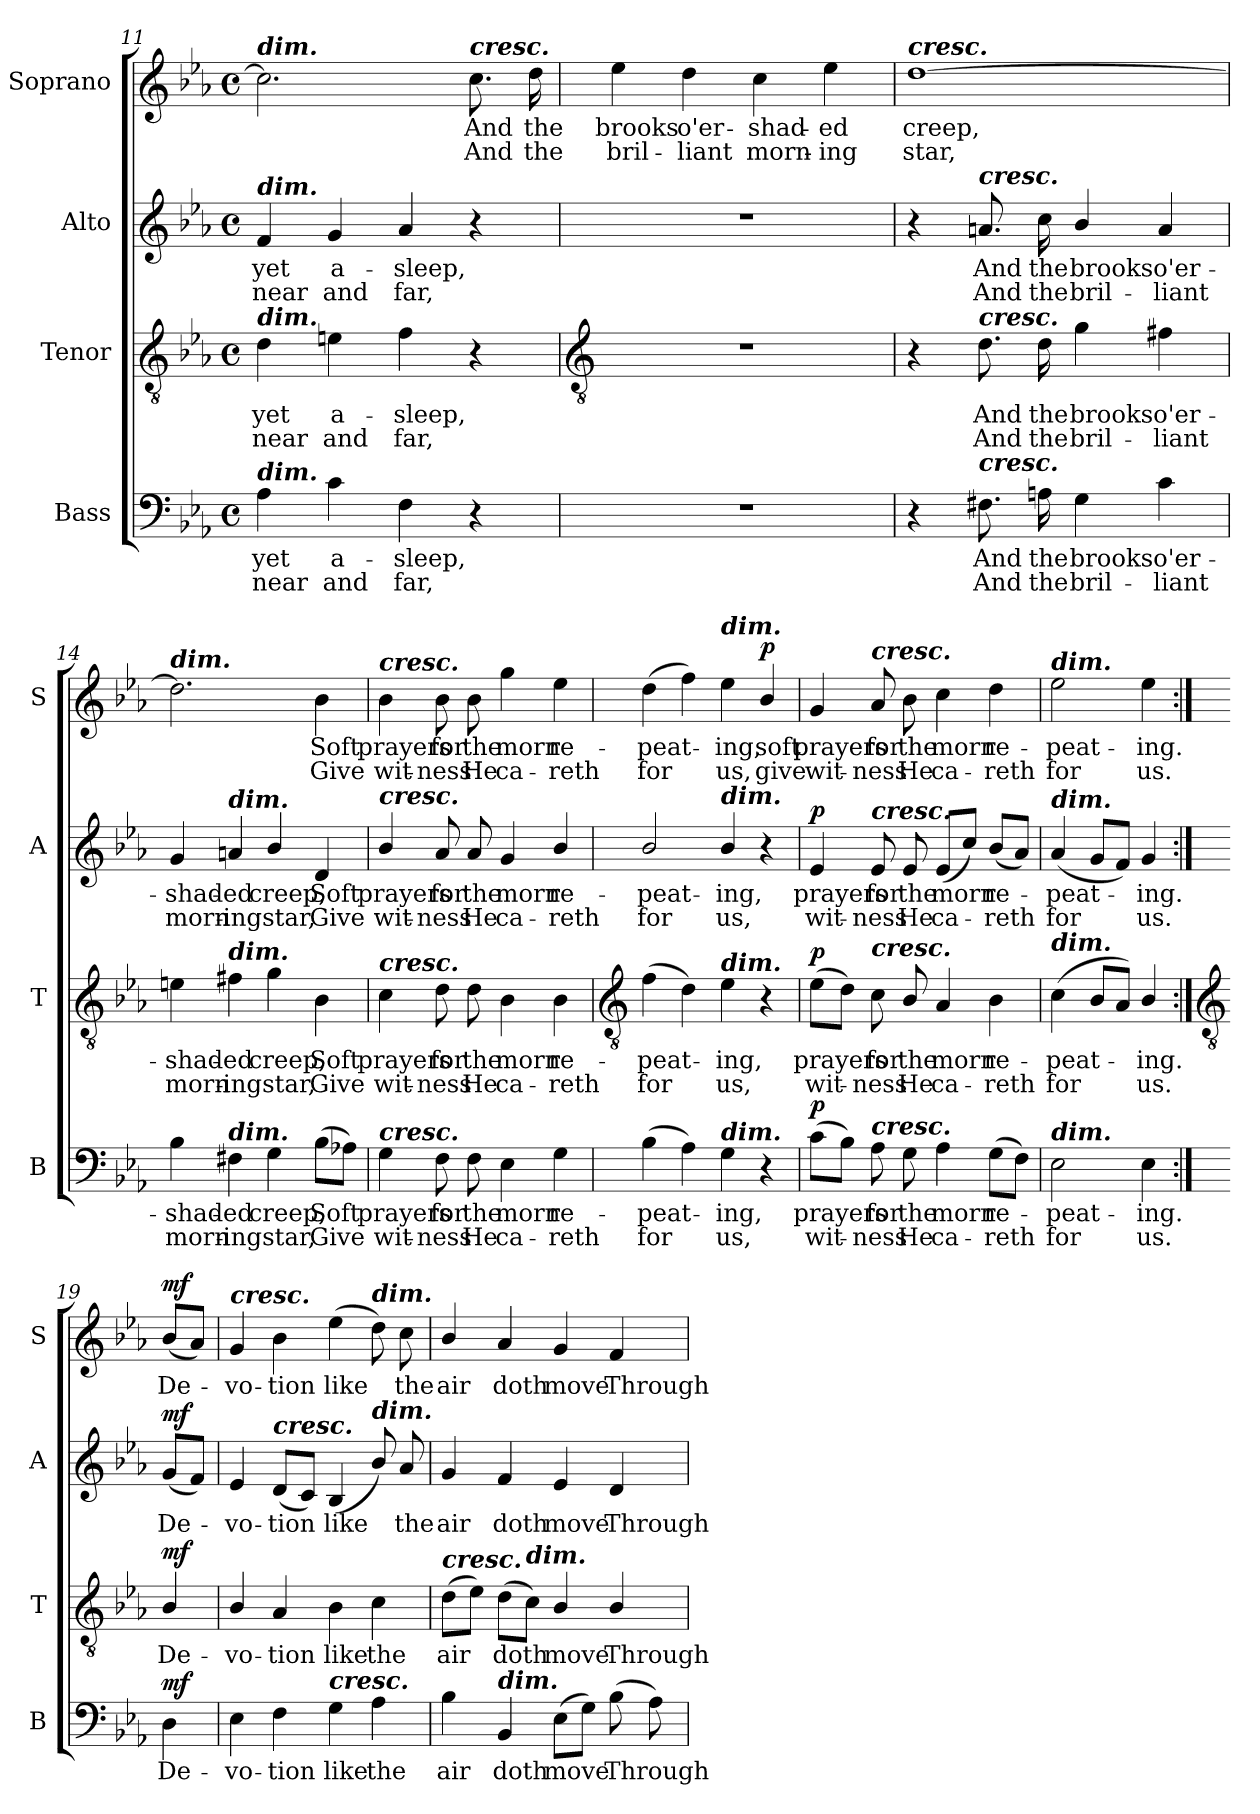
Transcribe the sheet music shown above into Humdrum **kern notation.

**kern	**text	**text	**dynam	**kern	**text	**text	**dynam	**kern	**text	**text	**dynam	**kern	**text	**text	**dynam
*part4	*part4	*part4	*part4	*part3	*part3	*part3	*part3	*part2	*part2	*part2	*part2	*part1	*part1	*part1	*part1
*staff4	*staff4	*staff4	*staff4	*staff3	*staff3	*staff3	*staff3	*staff2	*staff2	*staff2	*staff2	*staff1	*staff1	*staff1	*staff1
*I"Bass	*	*	*	*I"Tenor	*	*	*	*I"Alto	*	*	*	*I"Soprano	*	*	*
*I'B	*	*	*	*I'T	*	*	*	*I'A	*	*	*	*I'S	*	*	*
*clefF4	*	*	*	*clefGv2	*	*	*	*clefG2	*	*	*	*clefG2	*	*	*
*k[b-e-a-]	*	*	*	*k[b-e-a-]	*	*	*	*k[b-e-a-]	*	*	*	*k[b-e-a-]	*	*	*
*E-:	*	*	*	*E-:	*	*	*	*E-:	*	*	*	*E-:	*	*	*
*M4/4	*	*	*	*M4/4	*	*	*	*M4/4	*	*	*	*M4/4	*	*	*
*met(c)	*	*	*	*met(c)	*	*	*	*met(c)	*	*	*	*met(c)	*	*	*
=11	=11	=11	=11	=11	=11	=11	=11	=11	=11	=11	=11	=11	=11	=11	=11
!	!	!	!	!	!	!	!	!	!	!	!	!LO:TX:a:Bi:t=dim.	!	!	!
!	!	!	!	!	!	!	!	!LO:TX:a:Bi:t=dim.	!	!	!	!	!	!	!
!	!	!	!	!LO:TX:a:Bi:t=dim.	!	!	!	!	!	!	!	!	!	!	!
!LO:TX:a:Bi:t=dim.	!	!	!	!	!	!	!	!	!	!	!	!	!	!	!
!	!LO:LY:b	!LO:LY:b	!	!	!LO:LY:b	!LO:LY:b	!	!	!LO:LY:b	!LO:LY:b	!	!	!	!	!
4A-	yet	near	.	4d	yet	near	.	4f	yet	near	.	2.cc]	.	.	.
!	!LO:LY:b	!LO:LY:b	!	!	!LO:LY:b	!LO:LY:b	!	!	!LO:LY:b	!LO:LY:b	!	!	!	!	!
4c	a-	-and	.	4en	a-	-and	.	4g	a-	-and	.	.	.	.	.
!	!LO:LY:b	!LO:LY:b	!	!	!LO:LY:b	!LO:LY:b	!	!	!LO:LY:b	!LO:LY:b	!	!	!	!	!
4F	sleep,	far,	.	4f	sleep,	far,	.	4a-	sleep,	far,	.	.	.	.	.
!	!	!	!	!	!	!	!	!	!	!	!	!LO:TX:a:Bi:t=cresc.	!	!	!
!	!	!	!	!	!	!	!	!	!	!	!	!	!LO:LY:b	!LO:LY:b	!
4r	.	.	.	4r	.	.	.	4r	.	.	.	8.cc	And	And	.
!	!	!	!	!	!	!	!	!	!	!	!	!	!LO:LY:b	!LO:LY:b	!
.	.	.	.	.	.	.	.	.	.	.	.	16dd	the	the	.
!!LO:LB:g=z
=12	=12	=12	=12	=12	=12	=12	=12	=12	=12	=12	=12	=12	=12	=12	=12
*	*	*	*	*clefGv2	*	*	*	*	*	*	*	*	*	*	*
!	!	!	!	!	!	!	!	!	!	!	!	!	!LO:LY:b	!LO:LY:b	!
1r	.	.	.	1r	.	.	.	1r	.	.	.	4ee-	brooks	bril-	.
!	!	!	!	!	!	!	!	!	!	!	!	!	!LO:LY:b	!LO:LY:b	!
.	.	.	.	.	.	.	.	.	.	.	.	4dd	-o'er-	-liant	.
!	!	!	!	!	!	!	!	!	!	!	!	!	!LO:LY:b	!LO:LY:b	!
.	.	.	.	.	.	.	.	.	.	.	.	4cc	shad-	-morn-	.
!	!	!	!	!	!	!	!	!	!	!	!	!	!LO:LY:b	!LO:LY:b	!
.	.	.	.	.	.	.	.	.	.	.	.	4ee-	-ed	ing	.
=13	=13	=13	=13	=13	=13	=13	=13	=13	=13	=13	=13	=13	=13	=13	=13
!	!	!	!	!	!	!	!	!	!	!	!	!LO:TX:a:Bi:t=cresc.	!	!	!
!	!	!	!	!	!	!	!	!	!	!	!	!	!LO:LY:b	!LO:LY:b	!
4r	.	.	.	4r	.	.	.	4r	.	.	.	[1dd	creep,	star,	.
!	!	!	!	!	!	!	!	!LO:TX:a:Bi:t=cresc.	!	!	!	!	!	!	!
!	!	!	!	!LO:TX:a:Bi:t=cresc.	!	!	!	!	!	!	!	!	!	!	!
!LO:TX:a:Bi:t=cresc.	!	!	!	!	!	!	!	!	!	!	!	!	!	!	!
!	!LO:LY:b	!LO:LY:b	!	!	!LO:LY:b	!LO:LY:b	!	!	!LO:LY:b	!LO:LY:b	!	!	!	!	!
8.F#X	And	And	.	8.d	And	And	.	8.an	And	And	.	.	.	.	.
!	!LO:LY:b	!LO:LY:b	!	!	!LO:LY:b	!LO:LY:b	!	!	!LO:LY:b	!LO:LY:b	!	!	!	!	!
16An	the	the	.	16d	the	the	.	16cc	the	the	.	.	.	.	.
!	!LO:LY:b	!LO:LY:b	!	!	!LO:LY:b	!LO:LY:b	!	!	!LO:LY:b	!LO:LY:b	!	!	!	!	!
4G	brooks	bril-	.	4g	brooks	bril-	.	4b-/	brooks	bril-	.	.	.	.	.
!	!LO:LY:b	!LO:LY:b	!	!	!LO:LY:b	!LO:LY:b	!	!	!LO:LY:b	!LO:LY:b	!	!	!	!	!
4c	-o'er-	-liant	.	4f#X	-o'er-	-liant	.	4a	-o'er-	-liant	.	.	.	.	.
=14	=14	=14	=14	=14	=14	=14	=14	=14	=14	=14	=14	=14	=14	=14	=14
!	!	!	!	!	!	!	!	!	!	!	!	!LO:TX:a:Bi:t=dim.	!	!	!
!	!LO:LY:b	!LO:LY:b	!	!	!LO:LY:b	!LO:LY:b	!	!	!LO:LY:b	!LO:LY:b	!	!	!	!	!
4B-	shad-	-morn-	.	4en	shad-	-morn-	.	4g	shad-	-morn-	.	2.dd]	.	.	.
!	!	!	!	!	!	!	!	!LO:TX:a:Bi:t=dim.	!	!	!	!	!	!	!
!	!	!	!	!LO:TX:a:Bi:t=dim.	!	!	!	!	!	!	!	!	!	!	!
!LO:TX:a:Bi:t=dim.	!	!	!	!	!	!	!	!	!	!	!	!	!	!	!
!	!LO:LY:b	!LO:LY:b	!	!	!LO:LY:b	!LO:LY:b	!	!	!LO:LY:b	!LO:LY:b	!	!	!	!	!
4F#X	-ed	ing	.	4f#X	-ed	ing	.	4an	-ed	ing	.	.	.	.	.
!	!LO:LY:b	!LO:LY:b	!	!	!LO:LY:b	!LO:LY:b	!	!	!LO:LY:b	!LO:LY:b	!	!	!	!	!
4G	creep,	star,	.	4g	creep,	star,	.	4b-/	creep,	star,	.	.	.	.	.
!	!LO:LY:b	!LO:LY:b	!	!	!LO:LY:b	!LO:LY:b	!	!	!LO:LY:b	!LO:LY:b	!	!	!LO:LY:b	!LO:LY:b	!
(>8B-L	Soft	Give	.	4B-	Soft	Give	.	4d	Soft	Give	.	4b-	Soft	Give	.
8A-XJ)	.	.	.	.	.	.	.	.	.	.	.	.	.	.	.
=15	=15	=15	=15	=15	=15	=15	=15	=15	=15	=15	=15	=15	=15	=15	=15
!	!	!	!	!	!	!	!	!	!	!	!	!LO:TX:a:Bi:t=cresc.	!	!	!
!	!	!	!	!	!	!	!	!LO:TX:a:Bi:t=cresc.	!	!	!	!	!	!	!
!	!	!	!	!LO:TX:a:Bi:t=cresc.	!	!	!	!	!	!	!	!	!	!	!
!LO:TX:a:Bi:t=cresc.	!	!	!	!	!	!	!	!	!	!	!	!	!	!	!
!	!LO:LY:b	!LO:LY:b	!	!	!LO:LY:b	!LO:LY:b	!	!	!LO:LY:b	!LO:LY:b	!	!	!LO:LY:b	!LO:LY:b	!
4G	prayers	wit-	.	4c	prayers	wit-	.	4b-/	prayers	wit-	.	4b-	prayers	wit-	.
!	!LO:LY:b	!LO:LY:b	!	!	!LO:LY:b	!LO:LY:b	!	!	!LO:LY:b	!LO:LY:b	!	!	!LO:LY:b	!LO:LY:b	!
8F	-for	ness	.	8d	-for	ness	.	8a-	-for	ness	.	8b-	-for	ness	.
!	!LO:LY:b	!LO:LY:b	!	!	!LO:LY:b	!LO:LY:b	!	!	!LO:LY:b	!LO:LY:b	!	!	!LO:LY:b	!LO:LY:b	!
8F	the	He	.	8d	the	He	.	8a-	the	He	.	8b-	the	He	.
!	!LO:LY:b	!LO:LY:b	!	!	!LO:LY:b	!LO:LY:b	!	!	!LO:LY:b	!LO:LY:b	!	!	!LO:LY:b	!LO:LY:b	!
4E-	morn	ca-	.	4B-	morn	ca-	.	4g	morn	ca-	.	4gg	morn	ca-	.
!	!LO:LY:b	!LO:LY:b	!	!	!LO:LY:b	!LO:LY:b	!	!	!LO:LY:b	!LO:LY:b	!	!	!LO:LY:b	!LO:LY:b	!
4G	-re-	-reth	.	4B-	-re-	-reth	.	4b-/	-re-	-reth	.	4ee-	-re-	-reth	.
!!LO:LB:g=z
=16	=16	=16	=16	=16	=16	=16	=16	=16	=16	=16	=16	=16	=16	=16	=16
*	*	*	*	*clefGv2	*	*	*	*	*	*	*	*	*	*	*
!	!LO:LY:b	!LO:LY:b	!	!	!LO:LY:b	!LO:LY:b	!	!	!LO:LY:b	!LO:LY:b	!	!	!LO:LY:b	!LO:LY:b	!
(>4B-	peat-	for	.	(>4f	peat-	for	.	2b-/	peat-	-for	.	(>4dd	peat-	for	.
4A-)	.	.	.	4d)	.	.	.	.	.	.	.	4ff)	.	.	.
!	!	!	!	!	!	!	!	!	!	!	!	!LO:TX:a:Bi:t=dim.	!	!	!
!	!	!	!	!	!	!	!	!LO:TX:a:Bi:t=dim.	!	!	!	!	!	!	!
!	!	!	!	!LO:TX:a:Bi:t=dim.	!	!	!	!	!	!	!	!	!	!	!
!LO:TX:a:Bi:t=dim.	!	!	!	!	!	!	!	!	!	!	!	!	!	!	!
!	!LO:LY:b	!LO:LY:b	!	!	!LO:LY:b	!LO:LY:b	!	!	!LO:LY:b	!LO:LY:b	!	!	!LO:LY:b	!LO:LY:b	!
4G	ing,	us,	.	4e-	ing,	us,	.	4b-/	ing,	us,	.	4ee-	ing,	us,	.
!	!	!	!	!	!	!	!	!	!	!	!	!	!LO:LY:b	!LO:LY:b	!LO:DY:b
4r	.	.	.	4r	.	.	.	4r	.	.	.	4b-/	soft	give	p
=17	=17	=17	=17	=17	=17	=17	=17	=17	=17	=17	=17	=17	=17	=17	=17
!	!LO:LY:b	!LO:LY:b	!LO:DY:b	!	!LO:LY:b	!LO:LY:b	!LO:DY:b	!	!LO:LY:b	!LO:LY:b	!LO:DY:b	!	!LO:LY:b	!LO:LY:b	!
(>8cL	prayers	wit-	p	(>8e-L	prayers	wit-	p	4e-	prayers	wit-	p	4g	prayers	wit-	.
8B-J)	.	.	.	8dJ)	.	.	.	.	.	.	.	.	.	.	.
!	!	!	!	!	!	!	!	!	!	!	!	!LO:TX:a:Bi:t=cresc.	!	!	!
!	!	!	!	!	!	!	!	!LO:TX:a:Bi:t=cresc.	!	!	!	!	!	!	!
!	!	!	!	!LO:TX:a:Bi:t=cresc.	!	!	!	!	!	!	!	!	!	!	!
!LO:TX:a:Bi:t=cresc.	!	!	!	!	!	!	!	!	!	!	!	!	!	!	!
!	!LO:LY:b	!LO:LY:b	!	!	!LO:LY:b	!LO:LY:b	!	!	!LO:LY:b	!LO:LY:b	!	!	!LO:LY:b	!LO:LY:b	!
8A-	for	ness	.	8c	for	ness	.	8e-	-for	ness	.	8a-	-for	ness	.
!	!LO:LY:b	!LO:LY:b	!	!	!LO:LY:b	!LO:LY:b	!	!	!LO:LY:b	!LO:LY:b	!	!	!LO:LY:b	!LO:LY:b	!
8G	the	He	.	8B-/	the	He	.	8e-	the	He	.	8b-	the	He	.
!	!LO:LY:b	!LO:LY:b	!	!	!LO:LY:b	!LO:LY:b	!	!	!LO:LY:b	!LO:LY:b	!	!	!LO:LY:b	!LO:LY:b	!
4A-	morn	ca-	.	4A-	morn	ca-	.	(<8e-L	morn	ca-	.	4cc	morn	ca-	.
.	.	.	.	.	.	.	.	8ccJ)	.	.	.	.	.	.	.
!	!LO:LY:b	!LO:LY:b	!	!	!LO:LY:b	!LO:LY:b	!	!	!LO:LY:b	!LO:LY:b	!	!	!LO:LY:b	!LO:LY:b	!
(>8GL	-re-	reth	.	4B-	-re-	-reth	.	(<8b-L	re-	reth	.	4dd	-re-	-reth	.
8FJ)	.	.	.	.	.	.	.	8a-J)	.	.	.	.	.	.	.
=18	=18	=18	=18	=18	=18	=18	=18	=18	=18	=18	=18	=18	=18	=18	=18
!	!	!	!	!	!	!	!	!	!	!	!	!LO:TX:a:Bi:t=dim.	!	!	!
!	!	!	!	!	!	!	!	!LO:TX:a:Bi:t=dim.	!	!	!	!	!	!	!
!	!	!	!	!LO:TX:a:Bi:t=dim.	!	!	!	!	!	!	!	!	!	!	!
!LO:TX:a:Bi:t=dim.	!	!	!	!	!	!	!	!	!	!	!	!	!	!	!
!	!LO:LY:b	!LO:LY:b	!	!	!LO:LY:b	!LO:LY:b	!	!	!LO:LY:b	!LO:LY:b	!	!	!LO:LY:b	!LO:LY:b	!
2E-	peat-	-for	.	(<4c	peat-	for	.	(<4a-	peat-	for	.	2ee-	peat-	-for	.
.	.	.	.	8B-L	.	.	.	8gL	.	.	.	.	.	.	.
.	.	.	.	8A-J)	.	.	.	8fJ)	.	.	.	.	.	.	.
!	!LO:LY:b	!LO:LY:b	!	!	!LO:LY:b	!LO:LY:b	!	!	!LO:LY:b	!LO:LY:b	!	!	!LO:LY:b	!LO:LY:b	!
4E-	ing.	us.	.	4B-/	ing.	us.	.	4g	ing.	us.	.	4ee-	ing.	us.	.
!!LO:LB:g=z
=19:|!	=19:|!	=19:|!	=19:|!	=19:|!	=19:|!	=19:|!	=19:|!	=19:|!	=19:|!	=19:|!	=19:|!	=19:|!	=19:|!	=19:|!	=19:|!
*	*	*	*	*clefGv2	*	*	*	*	*	*	*	*	*	*	*
!	!LO:LY:b	!	!LO:DY:b	!	!LO:LY:b	!	!LO:DY:b	!	!LO:LY:b	!	!LO:DY:b	!	!LO:LY:b	!	!LO:DY:b
4D	De-	.	mf	4B-/	De-	.	mf	(<8gL	De-	.	mf	(<8b-L	De-	.	mf
.	.	.	.	.	.	.	.	8fJ)	.	.	.	8a-J)	.	.	.
=20	=20	=20	=20	=20	=20	=20	=20	=20	=20	=20	=20	=20	=20	=20	=20
!	!	!	!	!	!	!	!	!	!	!	!	!LO:TX:a:Bi:t=cresc.	!	!	!
!	!LO:LY:b	!	!	!	!LO:LY:b	!	!	!	!LO:LY:b	!	!	!	!LO:LY:b	!	!
4E-	-vo-	.	.	4B-/	-vo-	.	.	4e-	vo-	.	.	4g	vo-	.	.
!	!	!	!	!	!	!	!	!LO:TX:a:Bi:t=cresc.	!	!	!	!	!	!	!
!	!LO:LY:b	!	!	!	!LO:LY:b	!	!	!	!LO:LY:b	!	!	!	!LO:LY:b	!	!
4F	-tion	.	.	4A-	-tion	.	.	(<8dL	-tion	.	.	4b-	-tion	.	.
.	.	.	.	.	.	.	.	8cJ)	.	.	.	.	.	.	.
!LO:TX:a:Bi:t=cresc.	!	!	!	!	!	!	!	!	!	!	!	!	!	!	!
!	!LO:LY:b	!	!	!	!LO:LY:b	!	!	!	!LO:LY:b	!	!	!	!LO:LY:b	!	!
4G	like	.	.	4B-	like	.	.	(4B-	like	.	.	(>4ee-	like	.	.
!	!	!	!	!	!	!	!	!	!	!	!	!LO:TX:a:Bi:t=dim.	!	!	!
!	!	!	!	!	!	!	!	!LO:TX:a:Bi:t=dim.	!	!	!	!	!	!	!
!	!LO:LY:b	!	!	!	!LO:LY:b	!	!	!	!	!	!	!	!	!	!
4A-	the	.	.	4c	the	.	.	8b-/)	.	.	.	8dd)	.	.	.
!	!	!	!	!	!	!	!	!	!LO:LY:b	!	!	!	!LO:LY:b	!	!
.	.	.	.	.	.	.	.	8a-	the	.	.	8cc	the	.	.
=21	=21	=21	=21	=21	=21	=21	=21	=21	=21	=21	=21	=21	=21	=21	=21
!	!	!	!	!LO:TX:a:Bi:t=cresc.	!	!	!	!	!	!	!	!	!	!	!
!	!LO:LY:b	!	!	!	!LO:LY:b	!	!	!	!LO:LY:b	!	!	!	!LO:LY:b	!	!
4B-	air	.	.	(>8dL	air	.	.	4g	air	.	.	4b-/	air	.	.
.	.	.	.	8e-J)	.	.	.	.	.	.	.	.	.	.	.
!LO:TX:a:Bi:t=dim.	!	!	!	!	!	!	!	!	!	!	!	!	!	!	!
!	!LO:LY:b	!	!	!	!LO:LY:b	!	!	!	!LO:LY:b	!	!	!	!LO:LY:b	!	!
4BB-/	doth	.	.	(>8dL	doth	.	.	4f	doth	.	.	4a-	doth	.	.
!	!	!	!	!LO:TX:a:Bi:t=dim.	!	!	!	!	!	!	!	!	!	!	!
.	.	.	.	8cJ)	.	.	.	.	.	.	.	.	.	.	.
!	!LO:LY:b	!	!	!	!LO:LY:b	!	!	!	!LO:LY:b	!	!	!	!LO:LY:b	!	!
(>8E-L	move	.	.	4B-/	move	.	.	4e-	move	.	.	4g	move	.	.
8GJ)	.	.	.	.	.	.	.	.	.	.	.	.	.	.	.
!	!LO:LY:b	!	!	!	!LO:LY:b	!	!	!	!LO:LY:b	!	!	!	!LO:LY:b	!	!
(>8B-L	Through	.	.	4B-/	Through	.	.	4d	Through	.	.	4f	Through	.	.
8A-)	.	.	.	.	.	.	.	.	.	.	.	.	.	.	.
=	=	=	=	=	=	=	=	=	=	=	=	=	=	=	=
*-	*-	*-	*-	*-	*-	*-	*-	*-	*-	*-	*-	*-	*-	*-	*-
